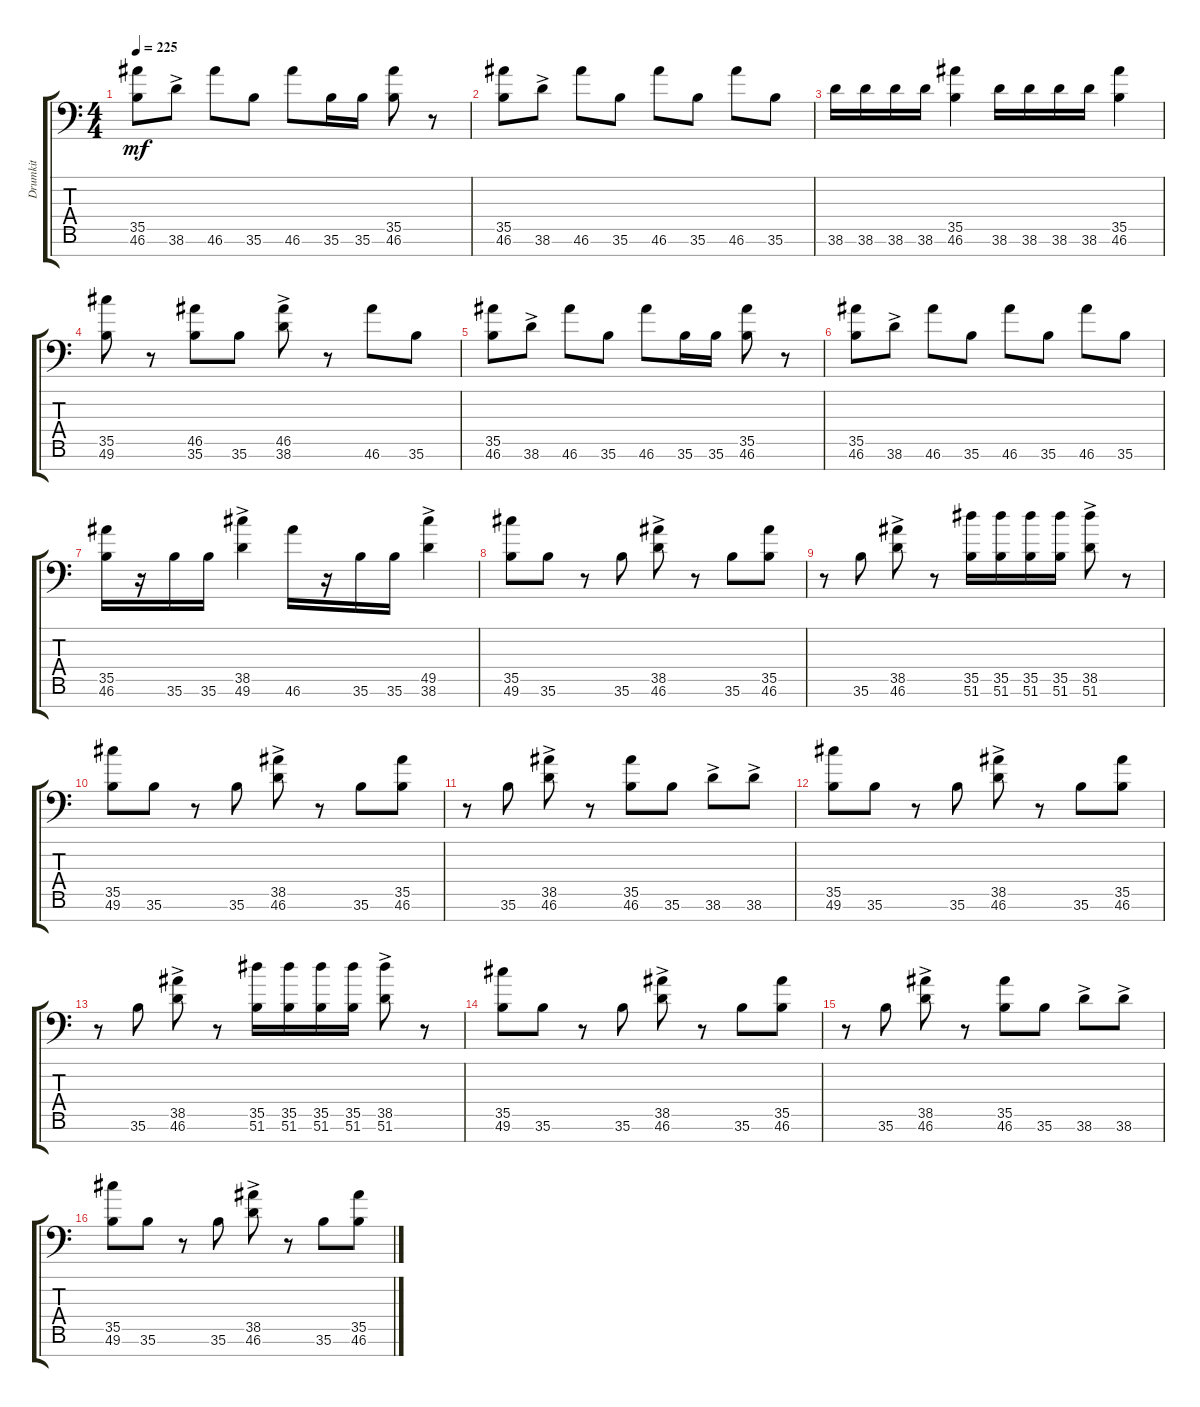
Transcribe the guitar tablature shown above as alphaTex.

\track ("Drumkit" "Drumkit") {instrument acousticgrandpiano}
\staff {score tabs}
\tuning (C-1 C-1 C-1 C-1 C-1 C-1 C-1) {hide}
\ts (4 4)
\tempo 225
\clef f4
\ks c
(35.5 46.6).8{dy mf} 38.6{ac}.8 46.6.8 35.6.8 46.6.8 35.6.16 35.6.16 (35.5 46.6).8 r.8 |
(35.5 46.6).8 38.6{ac}.8 46.6.8 35.6.8 46.6.8 35.6.8 46.6.8 35.6.8 |
38.6.16 38.6.16 38.6.16 38.6.16 (35.5 46.6).4 38.6.16 38.6.16 38.6.16 38.6.16 (35.5 46.6).4 |
(35.5 49.6).8 r.8 (46.5 35.6).8 35.6.8 (46.5 38.6{ac}).8 r.8 46.6.8 35.6.8 |
(35.5 46.6).8 38.6{ac}.8 46.6.8 35.6.8 46.6.8 35.6.16 35.6.16 (35.5 46.6).8 r.8 |
(35.5 46.6).8 38.6{ac}.8 46.6.8 35.6.8 46.6.8 35.6.8 46.6.8 35.6.8 |
(35.5 46.6).16 r.16 35.6.16 35.6.16 (38.5{ac} 49.6).4 46.6.16 r.16 35.6.16 35.6.16 (49.5 38.6{ac}).4 |
(35.5 49.6).8 35.6.8 r.8 35.6.8 (38.5{ac} 46.6).8 r.8 35.6.8 (35.5 46.6).8 |
r.8 35.6.8 (38.5{ac} 46.6).8 r.8 (35.5 51.6).16 (35.5 51.6).16 (35.5 51.6).16 (35.5 51.6).16 (38.5{ac} 51.6).8 r.8 |
(35.5 49.6).8 35.6.8 r.8 35.6.8 (38.5{ac} 46.6).8 r.8 35.6.8 (35.5 46.6).8 |
r.8 35.6.8 (38.5{ac} 46.6).8 r.8 (35.5 46.6).8 35.6.8 38.6{ac}.8 38.6{ac}.8 |
(35.5 49.6).8 35.6.8 r.8 35.6.8 (38.5{ac} 46.6).8 r.8 35.6.8 (35.5 46.6).8 |
r.8 35.6.8 (38.5{ac} 46.6).8 r.8 (35.5 51.6).16 (35.5 51.6).16 (35.5 51.6).16 (35.5 51.6).16 (38.5{ac} 51.6).8 r.8 |
(35.5 49.6).8 35.6.8 r.8 35.6.8 (38.5{ac} 46.6).8 r.8 35.6.8 (35.5 46.6).8 |
r.8 35.6.8 (38.5{ac} 46.6).8 r.8 (35.5 46.6).8 35.6.8 38.6{ac}.8 38.6{ac}.8 |
(35.5 49.6).8 35.6.8 r.8 35.6.8 (38.5{ac} 46.6).8 r.8 35.6.8 (35.5 46.6).8
